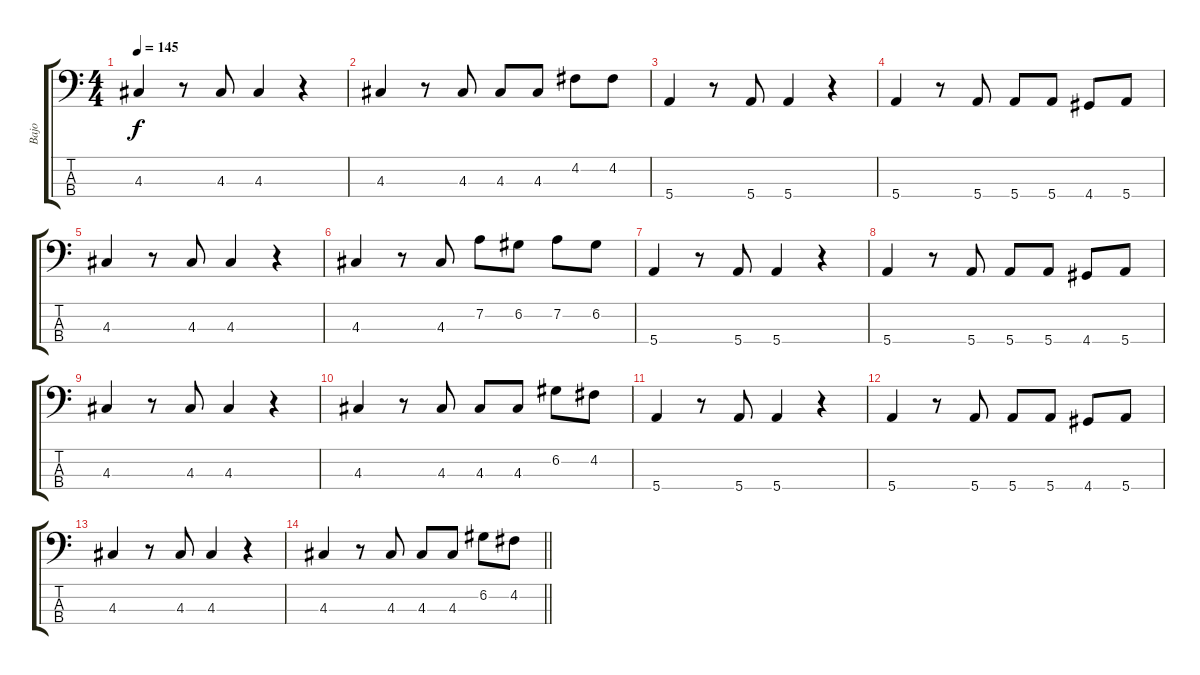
\track ("Bajo" "Bajo") {instrument electricbasspick}
\staff {score tabs}
\tuning (G2 D2 A1 E1) {hide}
\ts (4 4)
\tempo 145
\clef f4
\ks c
4.3.4{dy f} r.8 4.3.8 4.3.4 r.4 |
4.3.4 r.8 4.3.8 4.3.8 4.3.8 4.2.8 4.2.8 |
5.4.4 r.8 5.4.8 5.4.4 r.4 |
5.4.4 r.8 5.4.8 5.4.8 5.4.8 4.4.8 5.4.8 |
4.3.4 r.8 4.3.8 4.3.4 r.4 |
4.3.4 r.8 4.3.8 7.2.8 6.2.8 7.2.8 6.2.8 |
5.4.4 r.8 5.4.8 5.4.4 r.4 |
5.4.4 r.8 5.4.8 5.4.8 5.4.8 4.4.8 5.4.8 |
4.3.4 r.8 4.3.8 4.3.4 r.4 |
4.3.4 r.8 4.3.8 4.3.8 4.3.8 6.2.8 4.2.8 |
5.4.4 r.8 5.4.8 5.4.4 r.4 |
5.4.4{volume 0} r.8 5.4.8 5.4.8 5.4.8 4.4.8 5.4.8 |
4.3.4 r.8 4.3.8 4.3.4 r.4 |
\barLineRight lightlight
4.3.4 r.8 4.3.8 4.3.8 4.3.8 6.2.8 4.2.8
